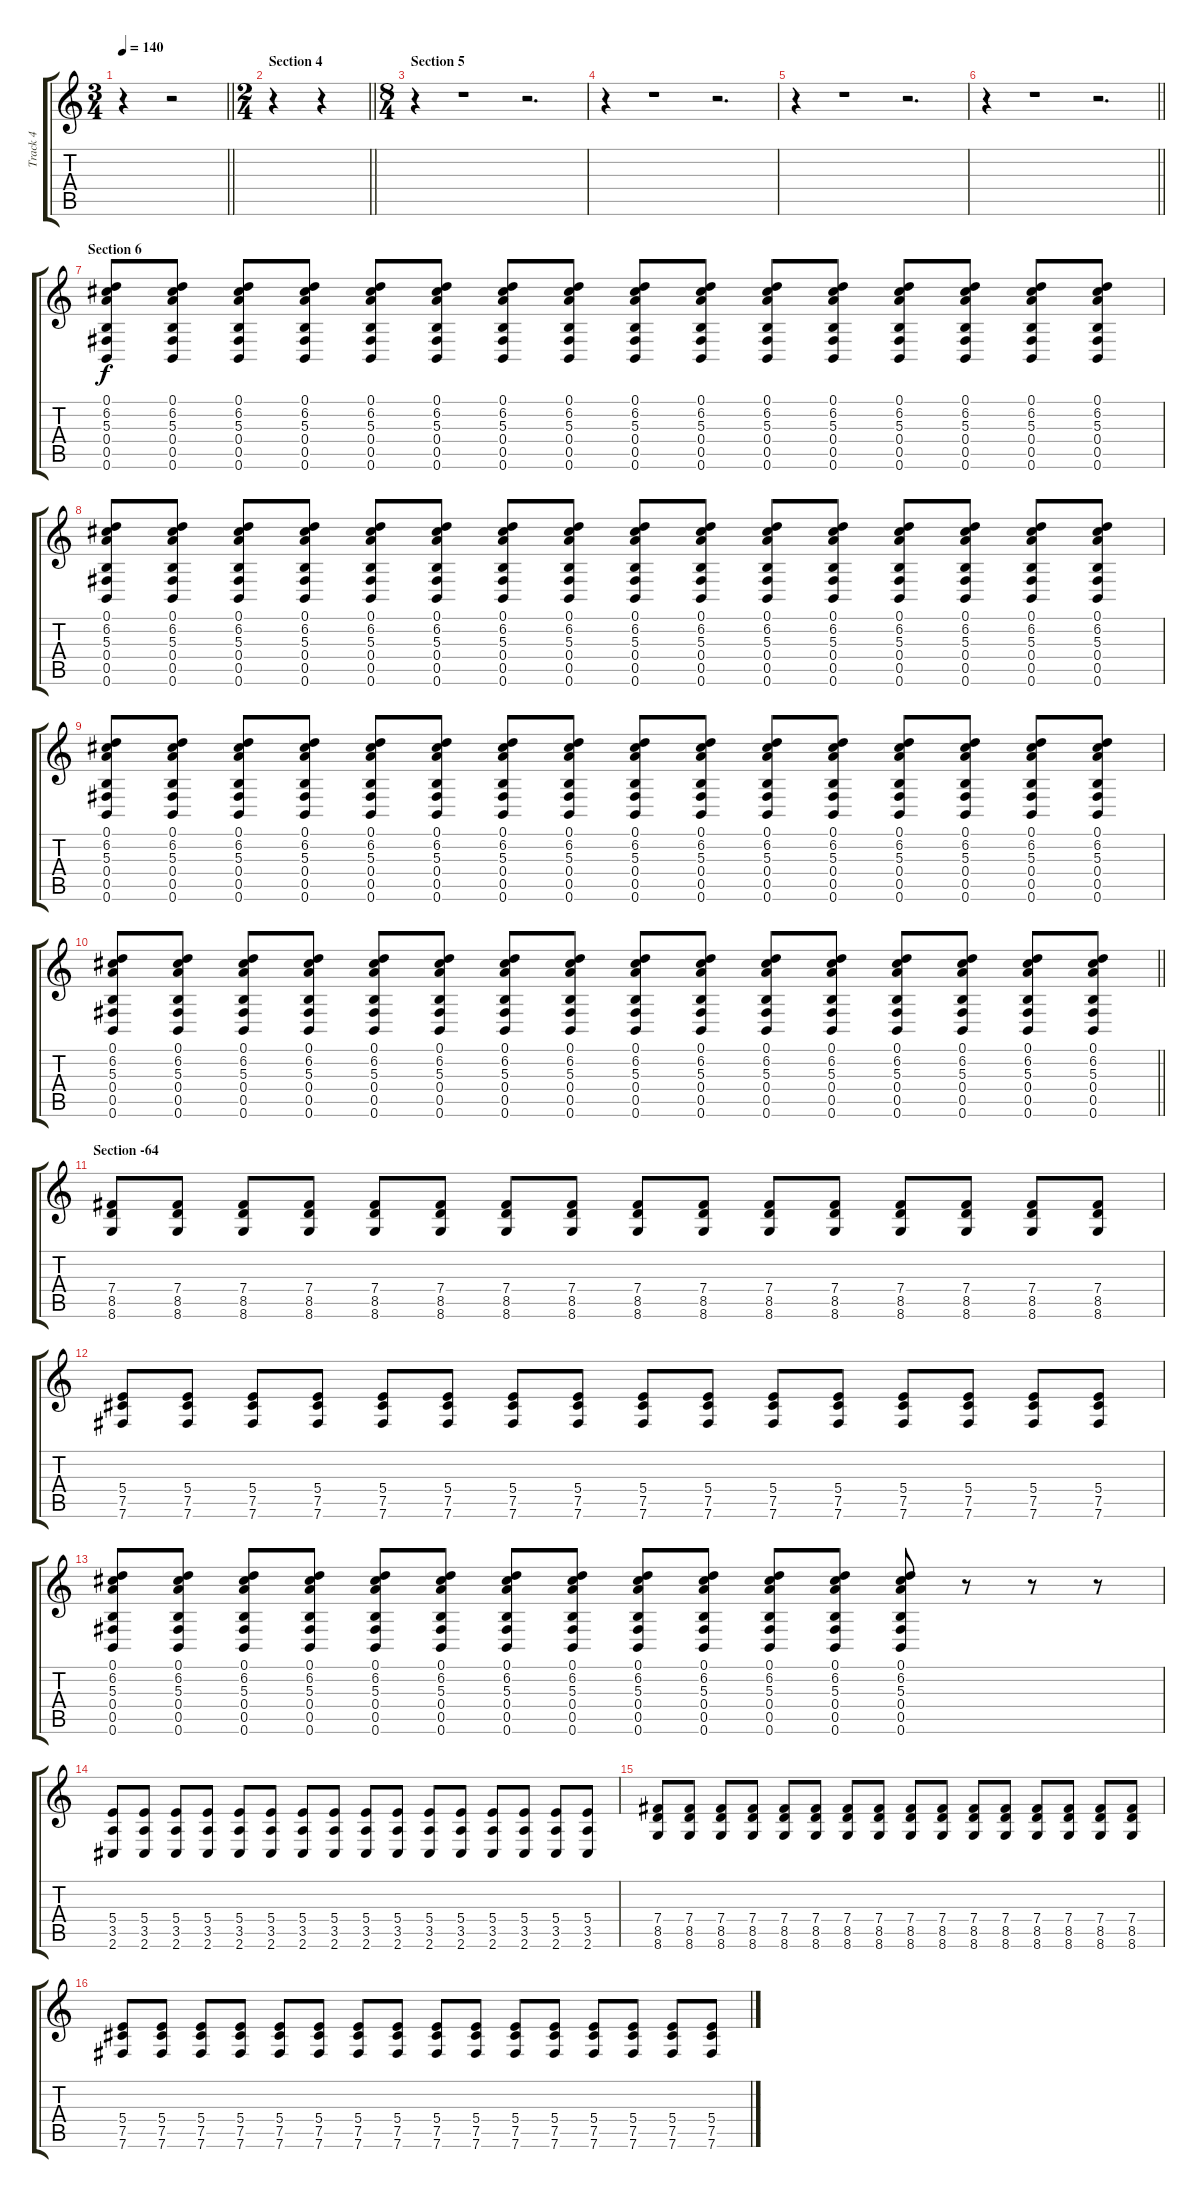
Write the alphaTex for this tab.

\track ("Track 4" "Track 4") {instrument electricguitarclean}
\staff {score tabs}
\tuning (Db4 Ab3 E3 B2 Gb2 B1) {hide}
\ts (3 4)
\tempo 140
\clef g2
\barLineRight lightlight
\ks c
r.4{dy f} r.2 |
\ts (2 4)
\section ("" "Section 4")
\barLineRight lightlight
r.4 r.4 |
\ts (8 4)
\section ("" "Section 5")
r.4 r.1 r.2{d} |
r.4 r.1 r.2{d} |
r.4 r.1 r.2{d} |
\barLineRight lightlight
r.4 r.1 r.2{d} |
\section ("" "Section 6")
(0.1 6.2 5.3 0.4 0.5 0.6).8 (0.1 6.2 5.3 0.4 0.5 0.6).8 (0.1 6.2 5.3 0.4 0.5 0.6).8 (0.1 6.2 5.3 0.4 0.5 0.6).8 (0.1 6.2 5.3 0.4 0.5 0.6).8 (0.1 6.2 5.3 0.4 0.5 0.6).8 (0.1 6.2 5.3 0.4 0.5 0.6).8 (0.1 6.2 5.3 0.4 0.5 0.6).8 (0.1 6.2 5.3 0.4 0.5 0.6).8 (0.1 6.2 5.3 0.4 0.5 0.6).8 (0.1 6.2 5.3 0.4 0.5 0.6).8 (0.1 6.2 5.3 0.4 0.5 0.6).8 (0.1 6.2 5.3 0.4 0.5 0.6).8 (0.1 6.2 5.3 0.4 0.5 0.6).8 (0.1 6.2 5.3 0.4 0.5 0.6).8 (0.1 6.2 5.3 0.4 0.5 0.6).8 |
(0.1 6.2 5.3 0.4 0.5 0.6).8 (0.1 6.2 5.3 0.4 0.5 0.6).8 (0.1 6.2 5.3 0.4 0.5 0.6).8 (0.1 6.2 5.3 0.4 0.5 0.6).8 (0.1 6.2 5.3 0.4 0.5 0.6).8 (0.1 6.2 5.3 0.4 0.5 0.6).8 (0.1 6.2 5.3 0.4 0.5 0.6).8 (0.1 6.2 5.3 0.4 0.5 0.6).8 (0.1 6.2 5.3 0.4 0.5 0.6).8 (0.1 6.2 5.3 0.4 0.5 0.6).8 (0.1 6.2 5.3 0.4 0.5 0.6).8 (0.1 6.2 5.3 0.4 0.5 0.6).8 (0.1 6.2 5.3 0.4 0.5 0.6).8 (0.1 6.2 5.3 0.4 0.5 0.6).8 (0.1 6.2 5.3 0.4 0.5 0.6).8 (0.1 6.2 5.3 0.4 0.5 0.6).8 |
(0.1 6.2 5.3 0.4 0.5 0.6).8 (0.1 6.2 5.3 0.4 0.5 0.6).8 (0.1 6.2 5.3 0.4 0.5 0.6).8 (0.1 6.2 5.3 0.4 0.5 0.6).8 (0.1 6.2 5.3 0.4 0.5 0.6).8 (0.1 6.2 5.3 0.4 0.5 0.6).8 (0.1 6.2 5.3 0.4 0.5 0.6).8 (0.1 6.2 5.3 0.4 0.5 0.6).8 (0.1 6.2 5.3 0.4 0.5 0.6).8 (0.1 6.2 5.3 0.4 0.5 0.6).8 (0.1 6.2 5.3 0.4 0.5 0.6).8 (0.1 6.2 5.3 0.4 0.5 0.6).8 (0.1 6.2 5.3 0.4 0.5 0.6).8 (0.1 6.2 5.3 0.4 0.5 0.6).8 (0.1 6.2 5.3 0.4 0.5 0.6).8 (0.1 6.2 5.3 0.4 0.5 0.6).8 |
\barLineRight lightlight
(0.1 6.2 5.3 0.4 0.5 0.6).8 (0.1 6.2 5.3 0.4 0.5 0.6).8 (0.1 6.2 5.3 0.4 0.5 0.6).8 (0.1 6.2 5.3 0.4 0.5 0.6).8 (0.1 6.2 5.3 0.4 0.5 0.6).8 (0.1 6.2 5.3 0.4 0.5 0.6).8 (0.1 6.2 5.3 0.4 0.5 0.6).8 (0.1 6.2 5.3 0.4 0.5 0.6).8 (0.1 6.2 5.3 0.4 0.5 0.6).8 (0.1 6.2 5.3 0.4 0.5 0.6).8 (0.1 6.2 5.3 0.4 0.5 0.6).8 (0.1 6.2 5.3 0.4 0.5 0.6).8 (0.1 6.2 5.3 0.4 0.5 0.6).8 (0.1 6.2 5.3 0.4 0.5 0.6).8 (0.1 6.2 5.3 0.4 0.5 0.6).8 (0.1 6.2 5.3 0.4 0.5 0.6).8 |
\section ("" "Section -64")
(7.4 8.5 8.6).8 (7.4 8.5 8.6).8 (7.4 8.5 8.6).8 (7.4 8.5 8.6).8 (7.4 8.5 8.6).8 (7.4 8.5 8.6).8 (7.4 8.5 8.6).8 (7.4 8.5 8.6).8 (7.4 8.5 8.6).8 (7.4 8.5 8.6).8 (7.4 8.5 8.6).8 (7.4 8.5 8.6).8 (7.4 8.5 8.6).8 (7.4 8.5 8.6).8 (7.4 8.5 8.6).8 (7.4 8.5 8.6).8 |
(5.4 7.5 7.6).8 (5.4 7.5 7.6).8 (5.4 7.5 7.6).8 (5.4 7.5 7.6).8 (5.4 7.5 7.6).8 (5.4 7.5 7.6).8 (5.4 7.5 7.6).8 (5.4 7.5 7.6).8 (5.4 7.5 7.6).8 (5.4 7.5 7.6).8 (5.4 7.5 7.6).8 (5.4 7.5 7.6).8 (5.4 7.5 7.6).8 (5.4 7.5 7.6).8 (5.4 7.5 7.6).8 (5.4 7.5 7.6).8 |
(0.1 6.2 5.3 0.4 0.5 0.6).8 (0.1 6.2 5.3 0.4 0.5 0.6).8 (0.1 6.2 5.3 0.4 0.5 0.6).8 (0.1 6.2 5.3 0.4 0.5 0.6).8 (0.1 6.2 5.3 0.4 0.5 0.6).8 (0.1 6.2 5.3 0.4 0.5 0.6).8 (0.1 6.2 5.3 0.4 0.5 0.6).8 (0.1 6.2 5.3 0.4 0.5 0.6).8 (0.1 6.2 5.3 0.4 0.5 0.6).8 (0.1 6.2 5.3 0.4 0.5 0.6).8 (0.1 6.2 5.3 0.4 0.5 0.6).8 (0.1 6.2 5.3 0.4 0.5 0.6).8 (0.1 6.2 5.3 0.4 0.5 0.6).8 r.8 r.8 r.8 |
(5.4 3.5 2.6).8 (5.4 3.5 2.6).8 (5.4 3.5 2.6).8 (5.4 3.5 2.6).8 (5.4 3.5 2.6).8 (5.4 3.5 2.6).8 (5.4 3.5 2.6).8 (5.4 3.5 2.6).8 (5.4 3.5 2.6).8 (5.4 3.5 2.6).8 (5.4 3.5 2.6).8 (5.4 3.5 2.6).8 (5.4 3.5 2.6).8 (5.4 3.5 2.6).8 (5.4 3.5 2.6).8 (5.4 3.5 2.6).8 |
(7.4 8.5 8.6).8 (7.4 8.5 8.6).8 (7.4 8.5 8.6).8 (7.4 8.5 8.6).8 (7.4 8.5 8.6).8 (7.4 8.5 8.6).8 (7.4 8.5 8.6).8 (7.4 8.5 8.6).8 (7.4 8.5 8.6).8 (7.4 8.5 8.6).8 (7.4 8.5 8.6).8 (7.4 8.5 8.6).8 (7.4 8.5 8.6).8 (7.4 8.5 8.6).8 (7.4 8.5 8.6).8 (7.4 8.5 8.6).8 |
(5.4 7.5 7.6).8 (5.4 7.5 7.6).8 (5.4 7.5 7.6).8 (5.4 7.5 7.6).8 (5.4 7.5 7.6).8 (5.4 7.5 7.6).8 (5.4 7.5 7.6).8 (5.4 7.5 7.6).8 (5.4 7.5 7.6).8 (5.4 7.5 7.6).8 (5.4 7.5 7.6).8 (5.4 7.5 7.6).8 (5.4 7.5 7.6).8 (5.4 7.5 7.6).8 (5.4 7.5 7.6).8 (5.4 7.5 7.6).8
